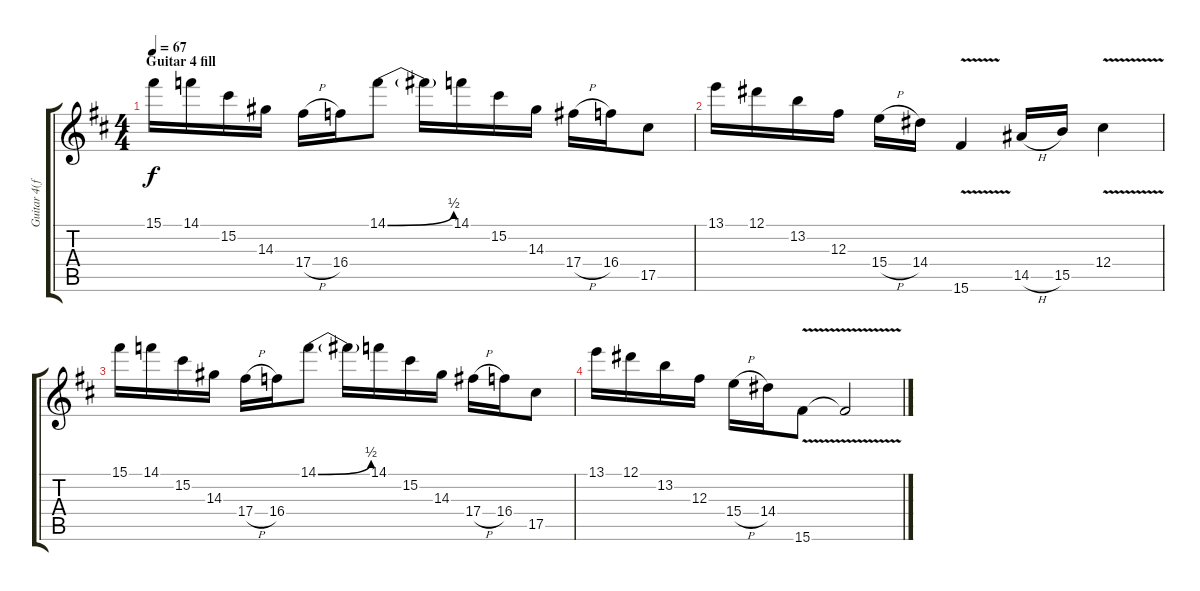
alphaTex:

\track ("Guitar 4(fills)" "Guitar 4(f") {instrument distortionguitar}
\staff {score tabs}
\tuning (Eb4 Bb3 Gb3 Db3 Ab2 Eb2) {hide}
\ts (4 4)
\section ("" "Guitar 4 fill")
\tempo 67
\clef g2
\ks d
15.1.16{dy f} 14.1.16 15.2.16 14.3.16 17.4{h}.16 16.4.16 14.1{be (bend 0 0 60 2)}.8 14.1{t}.16 14.1.16 15.2.16 14.3.16 17.4{h}.16 16.4.16 17.5.8 |
13.1.16 12.1.16 13.2.16 12.3.16 15.4{h}.16 14.4.16 15.6{v}.4 14.5{h}.16 15.5.16 12.4{v}.4 |
15.1.16 14.1.16 15.2.16 14.3.16 17.4{h}.16 16.4.16 14.1{be (bend 0 0 60 2)}.8 14.1{t}.16 14.1.16 15.2.16 14.3.16 17.4{h}.16 16.4.16 17.5.8 |
13.1.16 12.1.16 13.2.16 12.3.16 15.4{h}.16 14.4.16 15.6{v}.8 15.6{v t}.2
